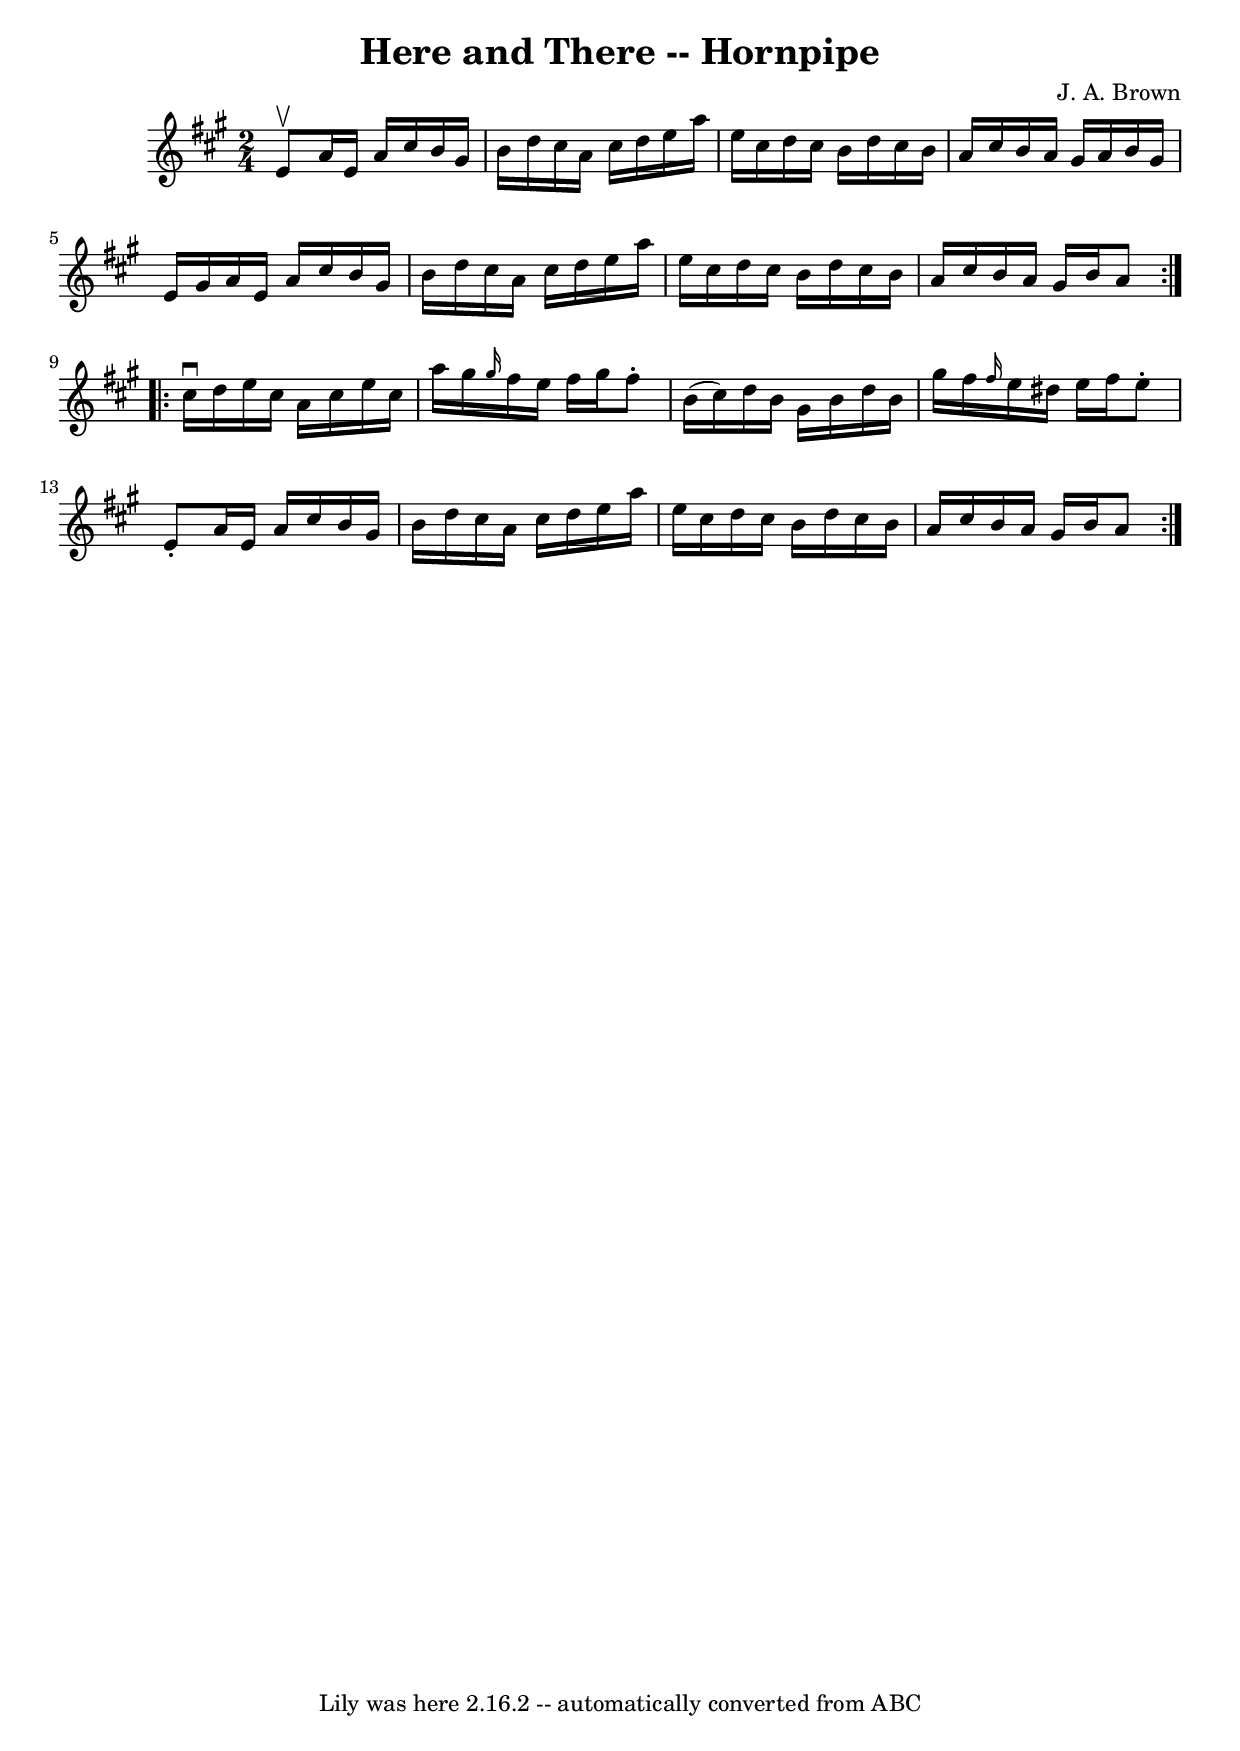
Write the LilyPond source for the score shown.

\version "2.16.2"
\include "Mammoth.ily"
\header {
  %% book = "Cole's 1000 Fiddle Tunes"
 composer = "J. A. Brown"
 crossRefNumber = "1"
 footnotes = ""
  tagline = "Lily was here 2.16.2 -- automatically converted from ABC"
  title = "Here and There -- Hornpipe"

}
voicedefault =  {



  \repeat volta 2 {

    \time 2/4 
    \key a \major e'8^\upbow  |
 a'16 e'16 a'16 cs''16 b'16 gs'16 b'16 d''16   |
 cs''16 a'16 cs''16 d''16 e''16 a''16 e''16 cs''16   |
 d''16 cs''16 b'16 d''16 cs''16 b'16 a'16 cs''16   |
 b'16 a'16 gs'16 a'16 b'16 gs'16 e'16 gs'16   |
 a'16 e'16 a'16 cs''16 b'16 gs'16 b'16 d''16   |
 cs''16 a'16 cs''16 d''16 e''16 a''16 e''16 cs''16    |
 d''16 cs''16 b'16 d''16 cs''16 b'16 a'16 cs''16   |
 b'16 a'16 gs'16 b'16 a'8  
  }     

  \repeat volta 2 { cs''16^\downbow d''16   |
 e''16 cs''16 a'16 cs''16 e''16 cs''16 a''16 gs''16   |
    \grace {    
 gs''16  
    } fs''16 e''16 fs''16 gs''16 fs''8-. b'16 ( cs''16)  |
 d''16 b'16 gs'16 b'16 d''16 b'16 gs''16 fs''16   |
    \grace { fs''16  
	   } e''16 ds''16 e''16 fs''16 e''8-. e'8-.  |
 a'16 e'16 a'16 cs''16 b'16 gs'16 b'16 d''16   |
 cs''16 a'16 cs''16 d''16 e''16 a''16 e''16 cs''16   |
 d''16 cs''16 b'16 d''16 cs''16 b'16 a'16 cs''16   |
 b'16 a'16 gs'16  
 b'16 a'8  
  }   

}

\score{
  <<

    \context Staff="default"
    {
      \voicedefault 
      
    }

  >>
  \layout {
    
  }
  \midi {
  }

}
